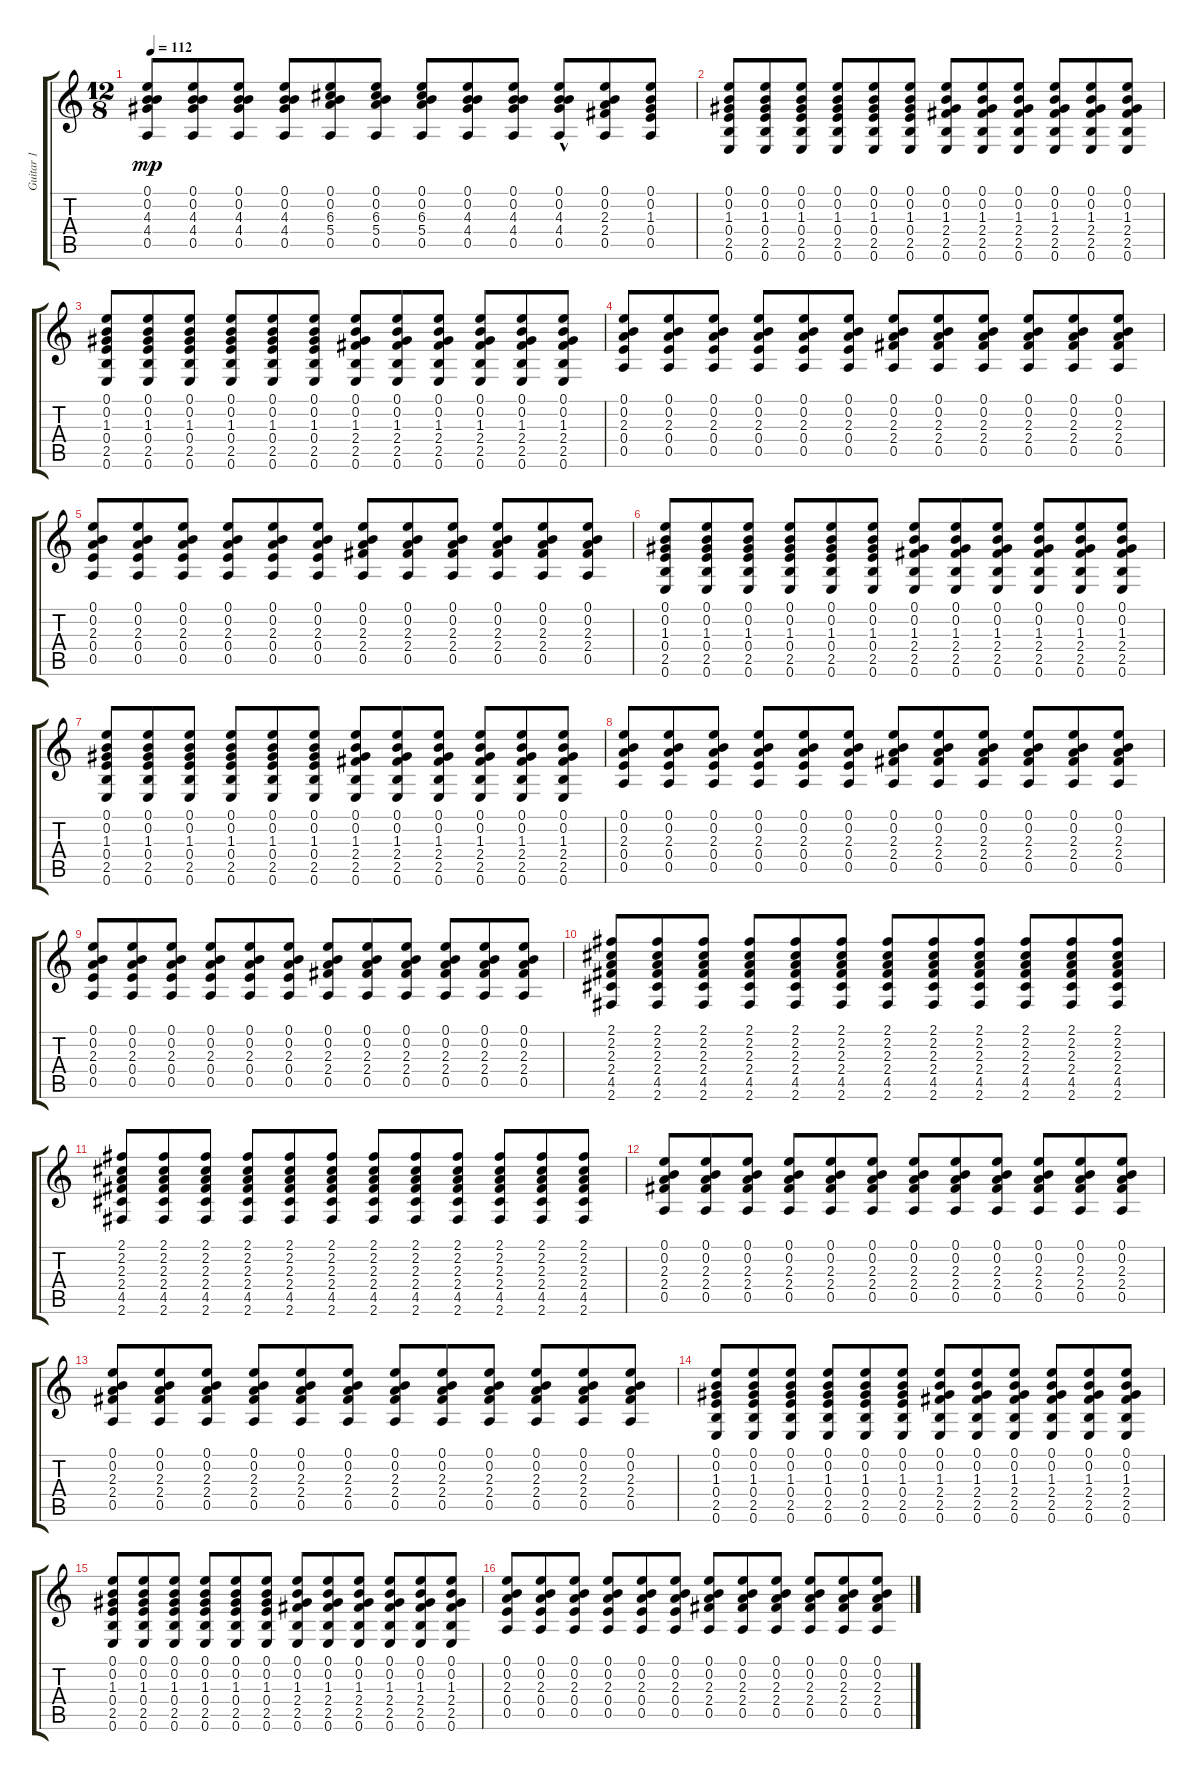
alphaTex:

\track ("Guitar 1" "Guitar 1") {instrument acousticguitarnylon}
\staff {score tabs}
\tuning (E4 B3 G3 E3 A2 E2) {hide}
\ts (12 8)
\tempo 112
\clef g2
\ks c
(0.1 0.2 4.3 4.4 0.5).8{dy mp} (0.1 0.2 4.3 4.4 0.5).8 (0.1 0.2 4.3 4.4 0.5).8 (0.1 0.2 4.3 4.4 0.5).8 (0.1 0.2 6.3 5.4 0.5).8 (0.1 0.2 6.3 5.4 0.5).8 (0.1 0.2 6.3 5.4 0.5).8 (0.1 0.2 4.3 4.4 0.5).8 (0.1 0.2 4.3 4.4 0.5).8 (0.1 0.2 4.3{hac} 4.4 0.5).8 (0.1 0.2 2.3 2.4 0.5).8 (0.1 0.2 1.3 0.4 0.5).8 |
(0.1 0.2 1.3 0.4 2.5 0.6).8 (0.1 0.2 1.3 0.4 2.5 0.6).8 (0.1 0.2 1.3 0.4 2.5 0.6).8 (0.1 0.2 1.3 0.4 2.5 0.6).8 (0.1 0.2 1.3 0.4 2.5 0.6).8 (0.1 0.2 1.3 0.4 2.5 0.6).8 (0.1 0.2 1.3 2.4 2.5 0.6).8 (0.1 0.2 1.3 2.4 2.5 0.6).8 (0.1 0.2 1.3 2.4 2.5 0.6).8 (0.1 0.2 1.3 2.4 2.5 0.6).8 (0.1 0.2 1.3 2.4 2.5 0.6).8 (0.1 0.2 1.3 2.4 2.5 0.6).8 |
(0.1 0.2 1.3 0.4 2.5 0.6).8 (0.1 0.2 1.3 0.4 2.5 0.6).8 (0.1 0.2 1.3 0.4 2.5 0.6).8 (0.1 0.2 1.3 0.4 2.5 0.6).8 (0.1 0.2 1.3 0.4 2.5 0.6).8 (0.1 0.2 1.3 0.4 2.5 0.6).8 (0.1 0.2 1.3 2.4 2.5 0.6).8 (0.1 0.2 1.3 2.4 2.5 0.6).8 (0.1 0.2 1.3 2.4 2.5 0.6).8 (0.1 0.2 1.3 2.4 2.5 0.6).8 (0.1 0.2 1.3 2.4 2.5 0.6).8 (0.1 0.2 1.3 2.4 2.5 0.6).8 |
(0.1 0.2 2.3 0.4 0.5).8 (0.1 0.2 2.3 0.4 0.5).8 (0.1 0.2 2.3 0.4 0.5).8 (0.1 0.2 2.3 0.4 0.5).8 (0.1 0.2 2.3 0.4 0.5).8 (0.1 0.2 2.3 0.4 0.5).8 (0.1 0.2 2.3 2.4 0.5).8 (0.1 0.2 2.3 2.4 0.5).8 (0.1 0.2 2.3 2.4 0.5).8 (0.1 0.2 2.3 2.4 0.5).8 (0.1 0.2 2.3 2.4 0.5).8 (0.1 0.2 2.3 2.4 0.5).8 |
(0.1 0.2 2.3 0.4 0.5).8 (0.1 0.2 2.3 0.4 0.5).8 (0.1 0.2 2.3 0.4 0.5).8 (0.1 0.2 2.3 0.4 0.5).8 (0.1 0.2 2.3 0.4 0.5).8 (0.1 0.2 2.3 0.4 0.5).8 (0.1 0.2 2.3 2.4 0.5).8 (0.1 0.2 2.3 2.4 0.5).8 (0.1 0.2 2.3 2.4 0.5).8 (0.1 0.2 2.3 2.4 0.5).8 (0.1 0.2 2.3 2.4 0.5).8 (0.1 0.2 2.3 2.4 0.5).8 |
(0.1 0.2 1.3 0.4 2.5 0.6).8 (0.1 0.2 1.3 0.4 2.5 0.6).8 (0.1 0.2 1.3 0.4 2.5 0.6).8 (0.1 0.2 1.3 0.4 2.5 0.6).8 (0.1 0.2 1.3 0.4 2.5 0.6).8 (0.1 0.2 1.3 0.4 2.5 0.6).8 (0.1 0.2 1.3 2.4 2.5 0.6).8 (0.1 0.2 1.3 2.4 2.5 0.6).8 (0.1 0.2 1.3 2.4 2.5 0.6).8 (0.1 0.2 1.3 2.4 2.5 0.6).8 (0.1 0.2 1.3 2.4 2.5 0.6).8 (0.1 0.2 1.3 2.4 2.5 0.6).8 |
(0.1 0.2 1.3 0.4 2.5 0.6).8 (0.1 0.2 1.3 0.4 2.5 0.6).8 (0.1 0.2 1.3 0.4 2.5 0.6).8 (0.1 0.2 1.3 0.4 2.5 0.6).8 (0.1 0.2 1.3 0.4 2.5 0.6).8 (0.1 0.2 1.3 0.4 2.5 0.6).8 (0.1 0.2 1.3 2.4 2.5 0.6).8 (0.1 0.2 1.3 2.4 2.5 0.6).8 (0.1 0.2 1.3 2.4 2.5 0.6).8 (0.1 0.2 1.3 2.4 2.5 0.6).8 (0.1 0.2 1.3 2.4 2.5 0.6).8 (0.1 0.2 1.3 2.4 2.5 0.6).8 |
(0.1 0.2 2.3 0.4 0.5).8 (0.1 0.2 2.3 0.4 0.5).8 (0.1 0.2 2.3 0.4 0.5).8 (0.1 0.2 2.3 0.4 0.5).8 (0.1 0.2 2.3 0.4 0.5).8 (0.1 0.2 2.3 0.4 0.5).8 (0.1 0.2 2.3 2.4 0.5).8 (0.1 0.2 2.3 2.4 0.5).8 (0.1 0.2 2.3 2.4 0.5).8 (0.1 0.2 2.3 2.4 0.5).8 (0.1 0.2 2.3 2.4 0.5).8 (0.1 0.2 2.3 2.4 0.5).8 |
(0.1 0.2 2.3 0.4 0.5).8 (0.1 0.2 2.3 0.4 0.5).8 (0.1 0.2 2.3 0.4 0.5).8 (0.1 0.2 2.3 0.4 0.5).8 (0.1 0.2 2.3 0.4 0.5).8 (0.1 0.2 2.3 0.4 0.5).8 (0.1 0.2 2.3 2.4 0.5).8 (0.1 0.2 2.3 2.4 0.5).8 (0.1 0.2 2.3 2.4 0.5).8 (0.1 0.2 2.3 2.4 0.5).8 (0.1 0.2 2.3 2.4 0.5).8 (0.1 0.2 2.3 2.4 0.5).8 |
(2.1 2.2 2.3 2.4 4.5 2.6).8 (2.1 2.2 2.3 2.4 4.5 2.6).8 (2.1 2.2 2.3 2.4 4.5 2.6).8 (2.1 2.2 2.3 2.4 4.5 2.6).8 (2.1 2.2 2.3 2.4 4.5 2.6).8 (2.1 2.2 2.3 2.4 4.5 2.6).8 (2.1 2.2 2.3 2.4 4.5 2.6).8 (2.1 2.2 2.3 2.4 4.5 2.6).8 (2.1 2.2 2.3 2.4 4.5 2.6).8 (2.1 2.2 2.3 2.4 4.5 2.6).8 (2.1 2.2 2.3 2.4 4.5 2.6).8 (2.1 2.2 2.3 2.4 4.5 2.6).8 |
(2.1 2.2 2.3 2.4 4.5 2.6).8 (2.1 2.2 2.3 2.4 4.5 2.6).8 (2.1 2.2 2.3 2.4 4.5 2.6).8 (2.1 2.2 2.3 2.4 4.5 2.6).8 (2.1 2.2 2.3 2.4 4.5 2.6).8 (2.1 2.2 2.3 2.4 4.5 2.6).8 (2.1 2.2 2.3 2.4 4.5 2.6).8 (2.1 2.2 2.3 2.4 4.5 2.6).8 (2.1 2.2 2.3 2.4 4.5 2.6).8 (2.1 2.2 2.3 2.4 4.5 2.6).8 (2.1 2.2 2.3 2.4 4.5 2.6).8 (2.1 2.2 2.3 2.4 4.5 2.6).8 |
(0.1 0.2 2.3 2.4 0.5).8 (0.1 0.2 2.3 2.4 0.5).8 (0.1 0.2 2.3 2.4 0.5).8 (0.1 0.2 2.3 2.4 0.5).8 (0.1 0.2 2.3 2.4 0.5).8 (0.1 0.2 2.3 2.4 0.5).8 (0.1 0.2 2.3 2.4 0.5).8 (0.1 0.2 2.3 2.4 0.5).8 (0.1 0.2 2.3 2.4 0.5).8 (0.1 0.2 2.3 2.4 0.5).8 (0.1 0.2 2.3 2.4 0.5).8 (0.1 0.2 2.3 2.4 0.5).8 |
(0.1 0.2 2.3 2.4 0.5).8 (0.1 0.2 2.3 2.4 0.5).8 (0.1 0.2 2.3 2.4 0.5).8 (0.1 0.2 2.3 2.4 0.5).8 (0.1 0.2 2.3 2.4 0.5).8 (0.1 0.2 2.3 2.4 0.5).8 (0.1 0.2 2.3 2.4 0.5).8 (0.1 0.2 2.3 2.4 0.5).8 (0.1 0.2 2.3 2.4 0.5).8 (0.1 0.2 2.3 2.4 0.5).8 (0.1 0.2 2.3 2.4 0.5).8 (0.1 0.2 2.3 2.4 0.5).8 |
(0.1 0.2 1.3 0.4 2.5 0.6).8 (0.1 0.2 1.3 0.4 2.5 0.6).8 (0.1 0.2 1.3 0.4 2.5 0.6).8 (0.1 0.2 1.3 0.4 2.5 0.6).8 (0.1 0.2 1.3 0.4 2.5 0.6).8 (0.1 0.2 1.3 0.4 2.5 0.6).8 (0.1 0.2 1.3 2.4 2.5 0.6).8 (0.1 0.2 1.3 2.4 2.5 0.6).8 (0.1 0.2 1.3 2.4 2.5 0.6).8 (0.1 0.2 1.3 2.4 2.5 0.6).8 (0.1 0.2 1.3 2.4 2.5 0.6).8 (0.1 0.2 1.3 2.4 2.5 0.6).8 |
(0.1 0.2 1.3 0.4 2.5 0.6).8 (0.1 0.2 1.3 0.4 2.5 0.6).8 (0.1 0.2 1.3 0.4 2.5 0.6).8 (0.1 0.2 1.3 0.4 2.5 0.6).8 (0.1 0.2 1.3 0.4 2.5 0.6).8 (0.1 0.2 1.3 0.4 2.5 0.6).8 (0.1 0.2 1.3 2.4 2.5 0.6).8 (0.1 0.2 1.3 2.4 2.5 0.6).8 (0.1 0.2 1.3 2.4 2.5 0.6).8 (0.1 0.2 1.3 2.4 2.5 0.6).8 (0.1 0.2 1.3 2.4 2.5 0.6).8 (0.1 0.2 1.3 2.4 2.5 0.6).8 |
(0.1 0.2 2.3 0.4 0.5).8 (0.1 0.2 2.3 0.4 0.5).8 (0.1 0.2 2.3 0.4 0.5).8 (0.1 0.2 2.3 0.4 0.5).8 (0.1 0.2 2.3 0.4 0.5).8 (0.1 0.2 2.3 0.4 0.5).8 (0.1 0.2 2.3 2.4 0.5).8 (0.1 0.2 2.3 2.4 0.5).8 (0.1 0.2 2.3 2.4 0.5).8 (0.1 0.2 2.3 2.4 0.5).8 (0.1 0.2 2.3 2.4 0.5).8 (0.1 0.2 2.3 2.4 0.5).8
